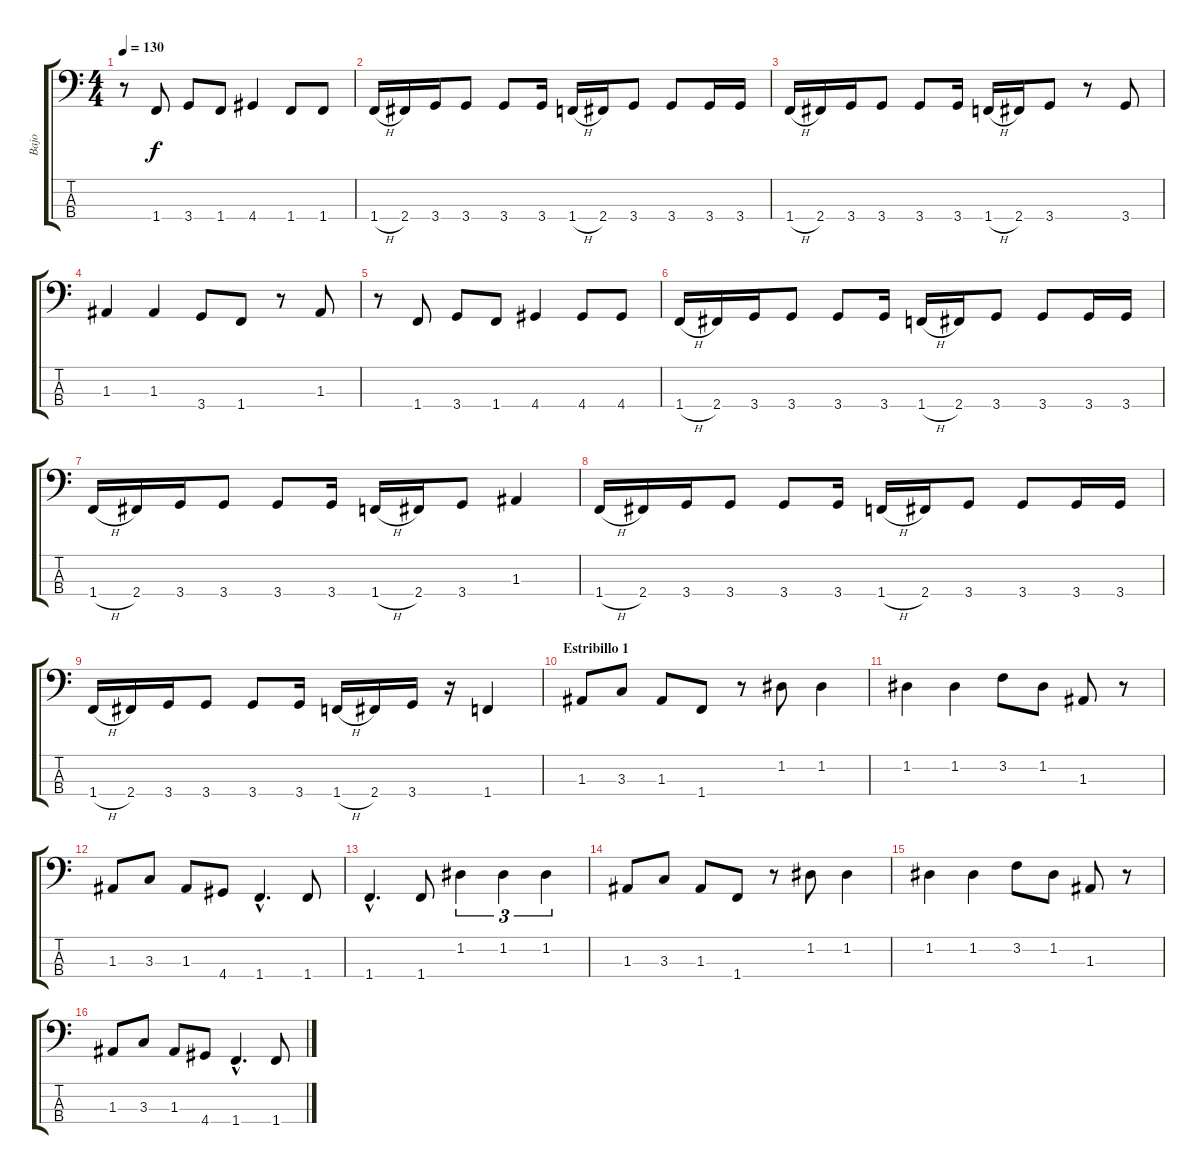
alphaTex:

\track ("Bajo" "Bajo") {instrument electricbasspick}
\staff {score tabs}
\tuning (G2 D2 A1 E1) {hide}
\ts (4 4)
\tempo 130
\clef f4
\ks c
r.8{dy f} 1.4.8 3.4.8 1.4.8 4.4.4 1.4.8 1.4.8 |
1.4{h}.16 2.4.16 3.4.16 3.4.8 3.4.8 3.4.16 1.4{h}.16 2.4.16 3.4.8 3.4.8 3.4.16 3.4.16 |
1.4{h}.16 2.4.16 3.4.16 3.4.8 3.4.8 3.4.16 1.4{h}.16 2.4.16 3.4.8 r.8 3.4.8 |
1.3.4 1.3.4 3.4.8 1.4.8 r.8 1.3.8 |
r.8 1.4.8 3.4.8 1.4.8 4.4.4 4.4.8 4.4.8 |
1.4{h}.16 2.4.16 3.4.16 3.4.8 3.4.8 3.4.16 1.4{h}.16 2.4.16 3.4.8 3.4.8 3.4.16 3.4.16 |
1.4{h}.16 2.4.16 3.4.16 3.4.8 3.4.8 3.4.16 1.4{h}.16 2.4.16 3.4.8 1.3.4 |
1.4{h}.16 2.4.16 3.4.16 3.4.8 3.4.8 3.4.16 1.4{h}.16 2.4.16 3.4.8 3.4.8 3.4.16 3.4.16 |
1.4{h}.16 2.4.16 3.4.16 3.4.8 3.4.8 3.4.16 1.4{h}.16 2.4.16 3.4.16 r.16 1.4.4 |
\section ("" "Estribillo 1")
1.3.8 3.3.8 1.3.8 1.4.8 r.8 1.2.8 1.2.4 |
1.2.4 1.2.4 3.2.8 1.2.8 1.3.8 r.8 |
1.3.8 3.3.8 1.3.8 4.4.8 1.4{hac}.4{d} 1.4.8 |
1.4{hac}.4{d} 1.4.8 1.2.4{tu (3 2)} 1.2.4{tu (3 2)} 1.2.4{tu (3 2)} |
1.3.8 3.3.8 1.3.8 1.4.8 r.8 1.2.8 1.2.4 |
1.2.4 1.2.4 3.2.8 1.2.8 1.3.8 r.8 |
1.3.8 3.3.8 1.3.8 4.4.8 1.4{hac}.4{d} 1.4.8
